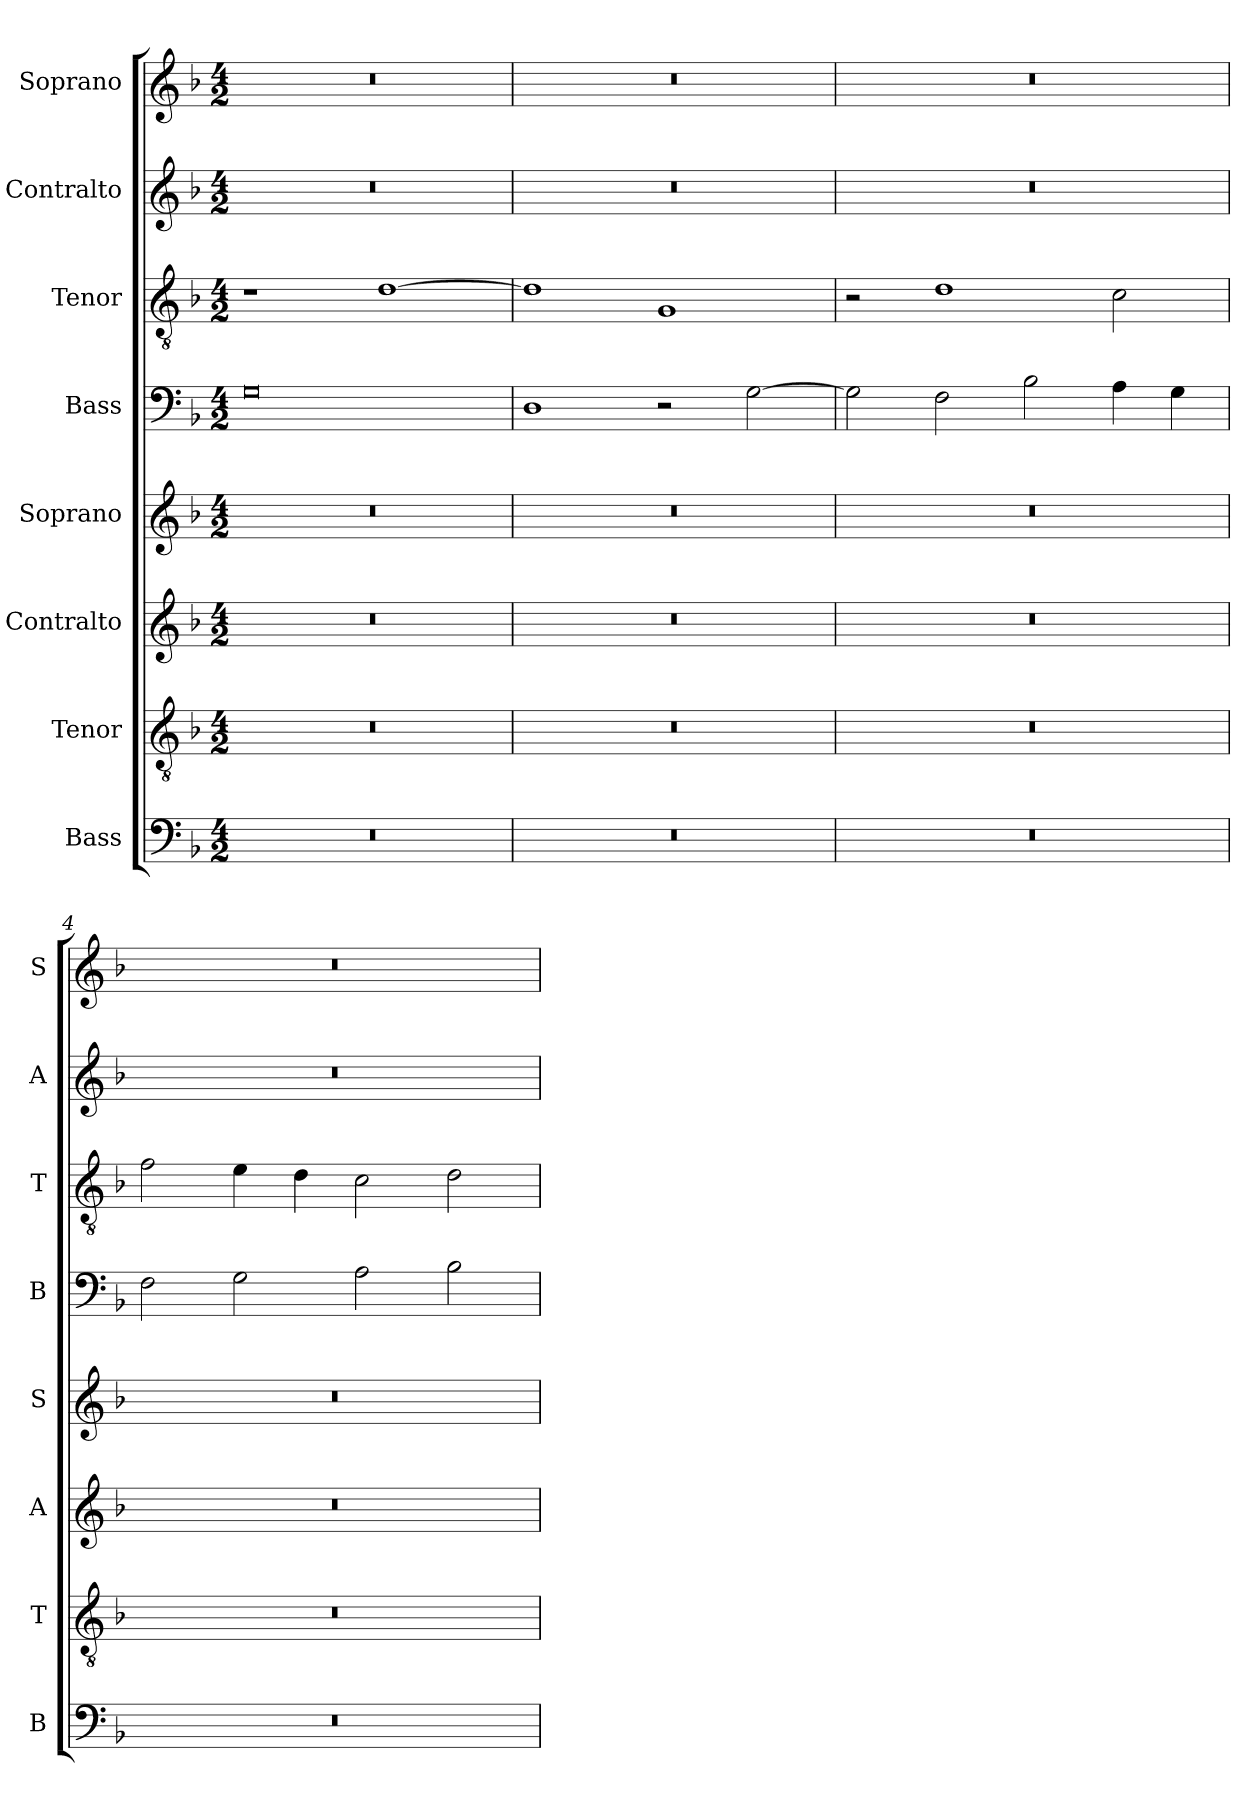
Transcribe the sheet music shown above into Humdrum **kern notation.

**kern	**kern	**kern	**kern	**kern	**kern	**kern	**kern
*part8	*part7	*part6	*part5	*part4	*part3	*part2	*part1
*staff8	*staff7	*staff6	*staff5	*staff4	*staff3	*staff2	*staff1
*I"Bass	*I"Tenor	*I"Contralto	*I"Soprano	*I"Bass	*I"Tenor	*I"Contralto	*I"Soprano
*I'B	*I'T	*I'A	*I'S	*I'B	*I'T	*I'A	*I'S
*clefF4	*clefGv2	*clefG2	*clefG2	*clefF4	*clefGv2	*clefG2	*clefG2
*k[b-]	*k[b-]	*k[b-]	*k[b-]	*k[b-]	*k[b-]	*k[b-]	*k[b-]
*G:dor	*G:dor	*G:dor	*G:dor	*G:dor	*G:dor	*G:dor	*G:dor
*M4/2	*M4/2	*M4/2	*M4/2	*M4/2	*M4/2	*M4/2	*M4/2
=1	=1	=1	=1	=1	=1	=1	=1
0r	0r	0r	0r	0G	1r	0r	0r
.	.	.	.	.	[1d	.	.
=2	=2	=2	=2	=2	=2	=2	=2
0r	0r	0r	0r	1D	1d]	0r	0r
.	.	.	.	2r	1G	.	.
.	.	.	.	[2G	.	.	.
=3	=3	=3	=3	=3	=3	=3	=3
0r	0r	0r	0r	2G]	2r	0r	0r
.	.	.	.	2F	1d	.	.
.	.	.	.	2B-	.	.	.
.	.	.	.	4A	2c	.	.
.	.	.	.	4G	.	.	.
=4	=4	=4	=4	=4	=4	=4	=4
0r	0r	0r	0r	2F	2f	0r	0r
.	.	.	.	2G	4e	.	.
.	.	.	.	.	4d	.	.
.	.	.	.	2A	2c	.	.
.	.	.	.	2B-	2d	.	.
=	=	=	=	=	=	=	=
*-	*-	*-	*-	*-	*-	*-	*-
